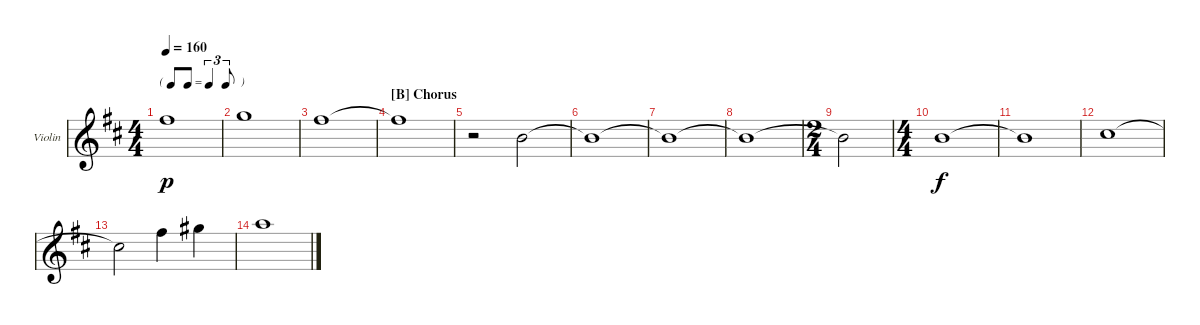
\defaultSystemsLayout 4
\bracketExtendMode groupsimilarinstruments
\firstSystemTrackNameOrientation horizontal
\otherSystemsTrackNameOrientation horizontal
\track ("Violin" "Violin") {instrument violin}
\staff {score}
\tuning (E5 A4 D4 G3)
\ts (4 4)
\tf triplet8th
\tempo 160
\clef g2
\ks bminor
2.1.1{dy p} |
3.1.1 |
2.1.1 |
\section ("B" "Chorus")
2.1{t}.1 |
r.2 2.2.2 |
2.2{t}.1 |
2.2{t}.1 |
2.2{t}.1 |
\ts (2 4)
2.2{t}.2 |
\ts (4 4)
2.2.1{dy f} |
2.2{t}.1 |
4.2.1 |
4.2{t}.2 9.2.4 11.2.4 |
12.2.1
